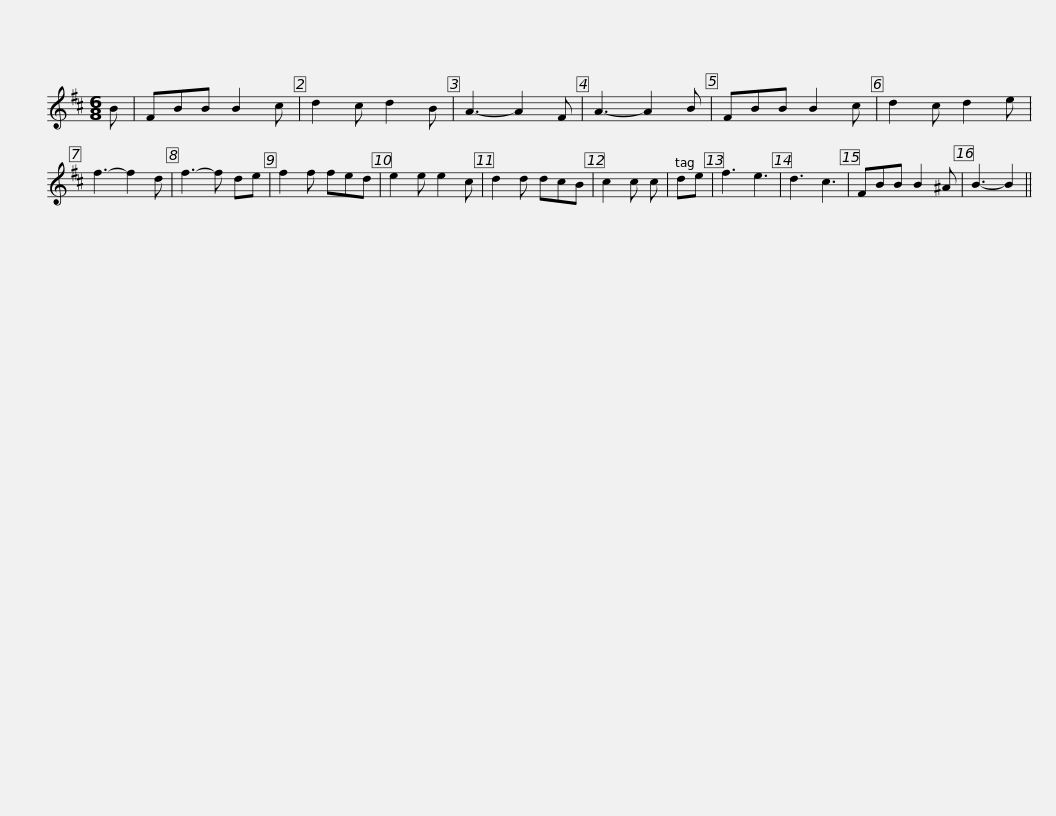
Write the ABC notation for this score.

X:1
L:1/8
M:6/8
I:linebreak $
K:none
V:1 treble transpose="8 "
V:1
[K:Bmin] B | FBB B2 c | d2 c d2 B | A3- A2 F | A3- A2 B | %5
 FBB B2 c | d2 c d2 e | f3- f2 d | f3- f de | f2 f fed |$ %10
 e2 e e2 c | d2 d dcB | c2 c c | de | f3 e3 | %15
 d3 c3 | FBB B2 ^A | B3- B2 || %18
